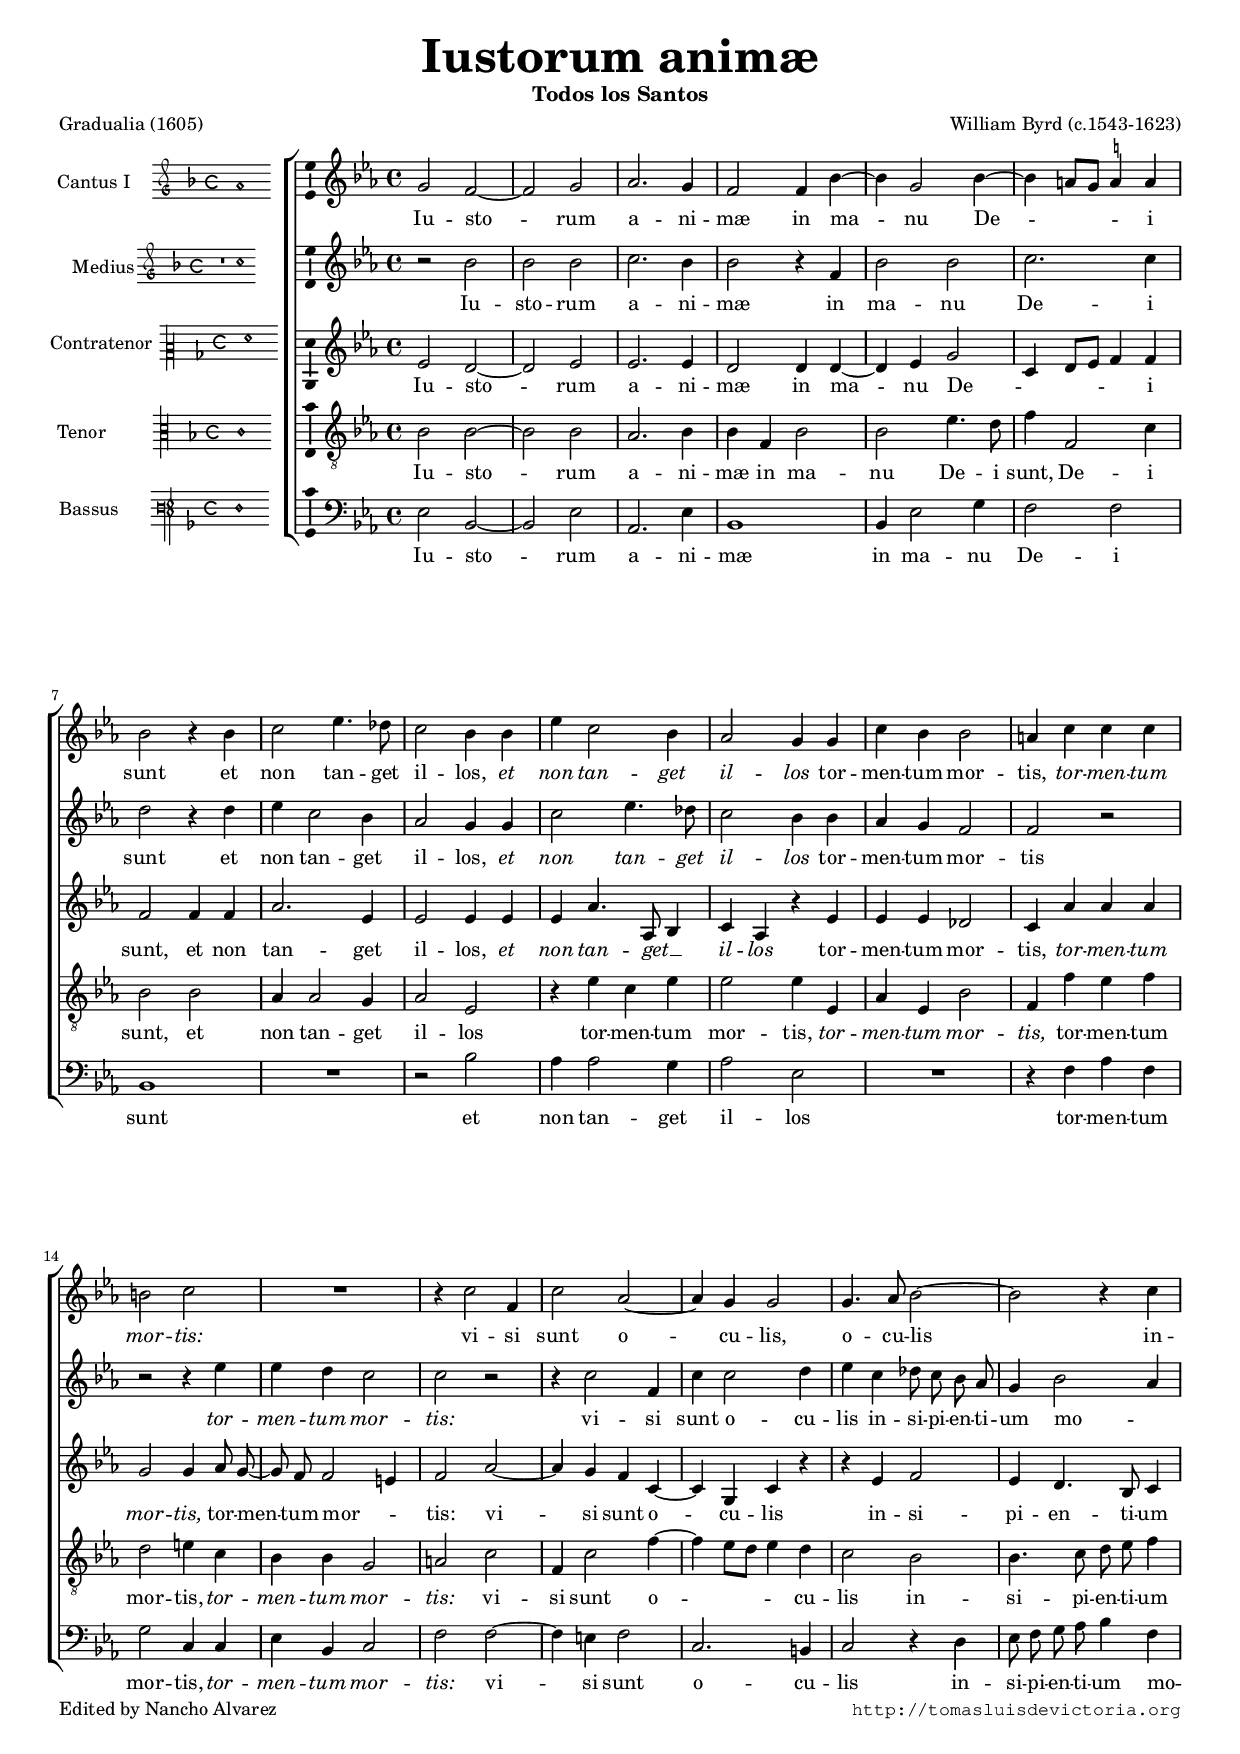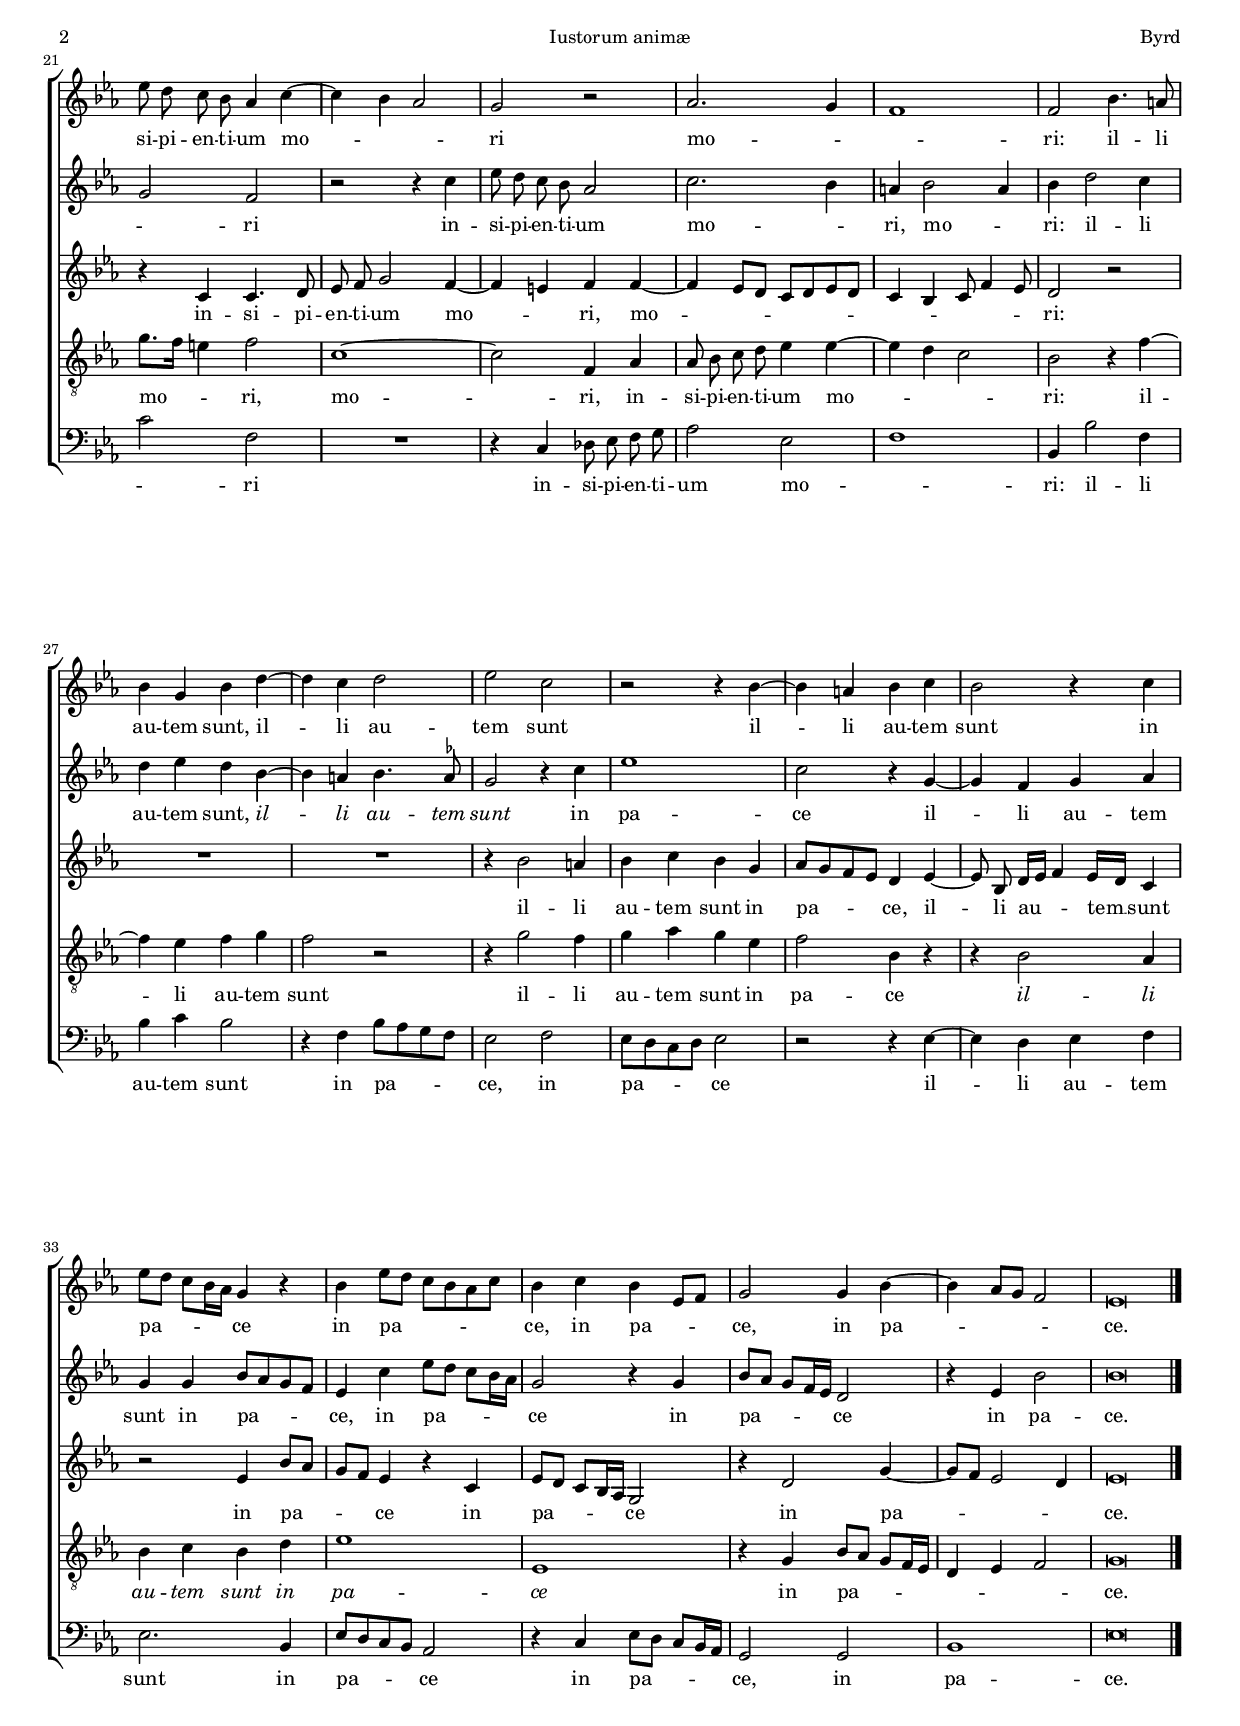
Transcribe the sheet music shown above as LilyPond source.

\version "2.11.45"

#(set-default-paper-size "a4")
#(set-global-staff-size 16)
#(ly:set-option 'point-and-click #f)

italicas=\override LyricText #'font-shape = #'italic
rectas=\override LyricText #'font-shape = #'upright
ss=\once \set suggestAccidentals = ##t
incipitwidth = 20


\header {
	title=\markup{\bigger \bigger \bigger \bigger  "Iustorum animæ"}
	composer="William Byrd (c.1543-1623)"
	subtitle="Todos los Santos"
	poet="Gradualia (1605)"
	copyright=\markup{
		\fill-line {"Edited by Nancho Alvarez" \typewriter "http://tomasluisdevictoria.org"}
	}
	%tagline=""
}

global={\key ees \major \time 4/4 \skip 1*38 \bar "|."
}


cantus=\relative c''{
	g2 f ~
	f g
	aes2. g4
	f2 f4 bes ~
	bes g2 bes4 ~
	bes a8 g \ss a!4 a
	bes2 r4 bes
	c2 ees4. des8
	c2 bes4 bes
	ees4 c2 bes4
	aes2 g4 g 
	c bes bes2
	a4 c c c
	b2 c
	R1
	r4 c2 f,4
	c'2 aes ~
	aes4 g g2
	g4. aes8 bes2 ~
	bes r4 c
	\autoBeamOff
	ees8 d c bes aes4 c ~
	c bes aes2
	g2 r
	aes2. g4 
	f1
	f2 bes4. a8
	bes4 g bes d ~
	d c d2
	ees c
	r2 r4 bes ~
	bes a bes c
	bes2 r4 c
	\autoBeamOn
	ees8 d c bes16 aes g4 r
	bes ees8 d c bes aes c
	bes4 c bes ees,8 f
	g2 g4 bes ~
	bes aes8 g f2
	ees\breve*1/2
}

cantusdos=\relative c''{
	r2 bes
	bes bes
	c2. bes4
	bes2 r4 f
	bes2 bes
	c2. c4
	d2 r4 d 
	ees4 c2 bes4
	aes2 g4 g
	c2 ees4. des8
	c2 bes4 bes
	aes4 g f2 
	f r
	r2 r4 ees'4
	ees4 d c2
	c r
	r4 c2 f,4
	c'4 c2 d4
	\autoBeamOff
	ees4 c des8 c bes aes
	g4 bes2 aes4
	g2 f
	r2 r4 c'
	ees8 d c bes aes2
	c2. bes4
	a4 bes2 a4
	bes d2 c4
	d ees d bes ~
	bes a bes4. \ss aes8
	g2 r4 c
	ees1
	c2 r4 g ~
	g f g aes
	\autoBeamOn
	g4 g bes8 aes g f
	ees4 c' ees8 d c bes16 aes
	g2 r4 g
	bes8 aes g f16 ees d2
	r4 ees4 bes'2
	bes\breve*1/2
}

altus=\relative c'{
	ees2 d ~
	d ees 
	ees2. ees4
	d2 d4 d ~
	d ees g2
	c,4 d8 ees f4 f
	f2 f4 f
	aes2. ees4
	ees2 ees4 ees
	ees aes4. aes,8 bes4
	c4 aes r ees'
	ees ees des2
	c4 aes' aes aes
	\autoBeamOff
	g2 g4 aes8 g ~
	g f f2 e4
	f2 aes ~
	aes4 g f c ~
	c g c r
	r ees f2
	ees4 d4. bes8 c4
	r c c4. d8 
	ees f g2 f4 ~
	f e f f ~
	\autoBeamOn
	f ees8 d c d ees d
	c4 bes c8 f4 ees8
	d2 r
	R1
	R
	r4 bes'2 a4
	bes c bes g
	aes8 g f es d4 ees ~
	ees8 \noBeam bes d16[ ees] f4 ees16[ d] c4
	r2 ees4 bes'8 aes
	g f ees4 r c
	ees8 d c bes16 aes g2
	r4 d'2 g4 ~
	g8 f ees2 d4 
	ees\breve*1/2
}

tenor=\relative c'{
	bes2 bes ~
	bes bes 
	aes2. bes4
	bes f bes2
	bes ees4. d8
	f4 f,2 c'4
	bes2 bes
	aes4 aes2 g4
	aes2 ees
	r4 ees' c ees
	ees2 ees4 ees,
	aes ees bes'2
	f4 f' ees f
	d2 e4 c 
	bes bes g2
	a2 c
	f,4 c'2 f4 ~
	f ees8 d ees4 d
	c2 bes
	\autoBeamOff
	bes4. c8 d ees f4
	g8.[ f16] e4 f2
	c1 ~
	c2 f,4 aes
	aes8 bes c d ees4 ees ~
	ees d c2 
	bes r4 f' ~
	f ees f g
	f2 r
	r4 g2 f4 
	g aes g ees
	f2 bes,4 r
	r bes2 aes4
	bes c bes d
	ees1
	ees,
	\autoBeamOn
	r4 g4 bes8 aes g f16 ees
	d4 ees f2 
	g\breve*1/2
}

bassus=\relative c{
	ees2 bes ~
	bes ees
	aes,2. ees'4
	bes1
	bes4 ees2 g4
	f2 f
	bes,1
	R
	r2 bes'2
	aes4 aes2 g4
	aes2 ees
	R1
	r4 f aes f
	g2 c,4 c
	ees bes c2
	f2 f ~
	f4 e f2
	c2. b4 
	c2 r4 d
	\autoBeamOff
	ees8 f g aes bes4 f
	c'2 f,
	R1
	r4 c4 des8 ees f g
	aes2 ees
	f1
	bes,4 bes'2 f4
	bes c bes2
	\autoBeamOn
	r4 f bes8 aes g f
	ees2 f
	ees8 d c d ees2
	r2 r4 ees ~
	ees d ees f
	ees2. bes4
	ees8 d c bes aes2
	r4 c ees8 d c bes16 aes
	g2 g 
	bes1
	ees\breve*1/2
}


textocantus=\lyricmode{
Iu -- sto -- _ rum a -- ni -- mæ 
in ma -- _ nu De -- _ _ _ _ i sunt
et non tan -- get il -- los,
\italicas
et non tan -- get il -- los
\rectas
tor -- men -- tum mor -- tis,
\italicas
tor -- men -- tum mor -- tis:
\rectas
vi -- si sunt o -- _ cu -- lis,
o -- cu -- lis _
in -- si -- pi -- en -- ti -- um mo -- _ _ _ ri
mo -- _ _ ri:
il -- li au -- tem sunt,
il -- _ li au -- tem sunt
il -- _ li au -- tem sunt
in pa -- _ _ _ _ ce
in pa -- _ _ _ _ _ ce,
in pa -- _ _ ce,
in pa -- _ _ _ _ ce.
}

textocantusdos=\lyricmode{
Iu -- sto -- rum a -- ni -- mæ
in ma -- nu De -- i sunt
et non tan -- get il -- los,
\italicas
et non tan -- get il -- los
\rectas
tor -- men -- tum mor -- tis
\italicas
tor -- men -- tum mor -- tis:
\rectas
vi -- si sunt o -- cu -- lis in -- si -- pi -- en -- ti -- um 
mo -- _ _ ri
in -- si -- pi -- en -- ti -- um mo -- _ ri,
mo -- _ ri:
il -- li au -- tem sunt,
\italicas
il -- _ li au -- tem sunt
\rectas
in pa -- ce
il -- _ li au -- tem sunt
in pa -- _ _ _ ce,
in pa -- _ _ _ _ ce
in pa -- _ _ _ _ ce
in pa -- ce.
}

textoaltus=\lyricmode{
Iu -- sto -- _ rum a -- ni -- mæ 
in ma -- _ nu De -- _ _ _ _ i sunt,
et non tan -- get il -- los,
\italicas
et non tan -- get __ _ il -- los
\rectas
tor -- men -- tum mor -- tis,
\italicas
tor -- men -- tum mor -- tis,
\rectas
tor -- men -- _ tum mor -- _ tis:
vi -- _ si sunt o -- _ cu -- lis
in -- si -- pi -- en -- ti -- um
in -- si -- pi -- en -- ti -- um mo -- _ _ ri,
mo -- _ _ _ _ _ _ _ _ _ _ _ _ ri:
il -- li au -- tem sunt
in pa -- _ _ _ ce,
il -- _ li au -- _ _ tem __ _ sunt
in pa -- _ _ _ ce
in pa -- _ _ _ _ ce
in pa -- _ _ _ _ ce.
}

textotenor=\lyricmode{
Iu -- sto -- _ rum
a -- ni -- mæ in ma -- nu De -- i sunt,
De -- i sunt,
et non tan -- get il -- los
tor -- men -- tum mor -- tis,
\italicas
tor -- men -- tum mor -- tis,
\rectas
tor -- men -- tum mor -- tis,
\italicas
tor -- men -- tum mor -- tis:
\rectas
vi -- si sunt o -- _ _ _ _ cu -- lis
in -- si -- pi -- en -- ti -- um mo -- _ _ ri,
mo -- _ ri,
in -- si -- pi -- en -- ti -- um mo -- _ _ _ ri:
il -- _ li au -- tem sunt
il -- li au -- tem sunt in pa -- ce
\italicas
il -- li au -- tem sunt in pa -- ce
\rectas
in pa -- _ _ _ _ _ _ _ ce.
}

textobassus=\lyricmode{
Iu -- sto -- _ rum a -- ni -- mæ
in ma -- nu De -- i sunt
et non tan -- get il -- los
tor -- men -- tum mor -- tis,
\italicas
tor -- men -- tum mor -- tis:
\rectas
vi -- _ si sunt o -- cu -- lis
in -- si -- pi -- en -- ti -- um
mo -- _ ri
in -- si -- pi -- en -- ti -- um mo -- _ ri:
il -- li au -- tem sunt
in pa -- _ _ _ ce,
in pa -- _ _ _ ce
il -- _ li au -- tem sunt in pa -- _ _ _ ce
in pa -- _ _ _ _ ce,
in pa -- ce.
}




incipitcantus=\markup{
	\score{
		{ 
		\set Staff.instrumentName="Cantus I    "
		\override NoteHead   #'style = #'neomensural
		\override Rest #'style = #'neomensural
		\override Staff.TimeSignature #'style = #'neomensural
		\cadenzaOn 
		\clef "petrucci-g"
		\key f \major
		\time 4/4
		a'1 
		} 
	\layout {
		\context {\Voice
			\remove Ligature_bracket_engraver
			\consists Mensural_ligature_engraver
		}
		line-width=\incipitwidth
		indent = 0
	}
	}
}


incipitcantusdos=\markup{
	\score{
		{ 
		\set Staff.instrumentName="Medius"
		\override NoteHead   #'style = #'neomensural
		\override Rest #'style = #'neomensural
		\override Staff.TimeSignature #'style = #'neomensural
		\cadenzaOn 
		\clef "petrucci-g"
		\key f \major
		\time 4/4
		r1 c''1
		} 
	\layout {
		\context {\Voice
			\remove Ligature_bracket_engraver
			\consists Mensural_ligature_engraver
		}
		line-width=\incipitwidth
		indent = 0 
	}
	}
}


incipitaltus=\markup{
	\score{
		{ 
		\set Staff.instrumentName="Contratenor "
		\override NoteHead   #'style = #'neomensural 
		\override Rest #'style = #'neomensural
		\override Staff.TimeSignature #'style = #'neomensural
		\cadenzaOn 
		\clef "petrucci-c2"
		\key f \major
		\time 4/4
		f'1 
		} 
	\layout {
		\context {\Voice
			\remove Ligature_bracket_engraver
			\consists Mensural_ligature_engraver
		}
		line-width=\incipitwidth
		indent = 0 
	}
	}
}


incipittenor=\markup{
	\score{
		{ 
		\set Staff.instrumentName="Tenor         "
		\override NoteHead   #'style = #'neomensural 
		\override Rest #'style = #'neomensural
		\override Staff.TimeSignature #'style = #'neomensural
		\cadenzaOn 
		\clef "petrucci-c3"
		\key f \major
		\time 4/4
		c'1 
		} 
	\layout {
		\context {\Voice
			\remove Ligature_bracket_engraver
			\consists Mensural_ligature_engraver
		}
		line-width=\incipitwidth
		indent = 0 
	}
	}
}


incipitbassus=\markup{
	\score{
		{ 
		\set Staff.instrumentName="Bassus      "
		\override NoteHead   #'style = #'neomensural 
		\override Rest #'style = #'neomensural
		\override Staff.TimeSignature #'style = #'neomensural
		\cadenzaOn 
		\clef "petrucci-f3"
		\key f \major
		\time 4/4
		f1
		} 
	\layout {
		\context {\Voice
			\remove Ligature_bracket_engraver
			\consists Mensural_ligature_engraver
		}
		line-width=\incipitwidth
		indent = 0 
	}
	}
}





\score {
\new ChoirStaff<<

	\new Staff <<\global
	\new Voice="v1" {
		\set Staff.instrumentName=\incipitcantus
		\clef "treble"
		\cantus }
	\new Lyrics \lyricsto "v1" {\textocantus }
	>>

	
	\new Staff <<\global
	\new Voice="v5" {
		\set Staff.instrumentName=\incipitcantusdos
		\clef "treble"
		\cantusdos }
	\new Lyrics \lyricsto "v5" {\textocantusdos }
	>>

	
	\new Staff << \global
	\new Voice="v2" {
		\set Staff.instrumentName=\incipitaltus
		\clef "treble" 
		\altus}
	\new Lyrics \lyricsto "v2" {\textoaltus }
	>>

	
	\new Staff <<\global
	\new Voice="v3" {
		\set Staff.instrumentName=\incipittenor
		\clef "G_8"
		\tenor }
	\new Lyrics \lyricsto "v3" {\textotenor }
	>>
	

	\new Staff <<\global
	\new Voice="v4" {
		\set Staff.instrumentName=\incipitbassus
		\clef "bass" 
		\bassus }
	\new Lyrics \lyricsto "v4" {\textobassus}
	>>
	
>>

\layout{ 
	\context {\Lyrics 
		\override VerticalAxisGroup #'minimum-Y-extent = #'(-0 . 0) 
		\override LyricHyphen #'minimum-distance = #0.33
		%\override LyricText #'font-size = #1.2
	}
	\context {\Score 
		\override BarNumber #'padding = #2 
	}
	\context {\Voice 
		melismaBusyProperties = #'() 
	}
	%\context { \RemoveEmptyStaffContext }
	\context {\Staff 
		\consists Ambitus_engraver 
		\override LigatureBracket #'padding = #1
	}
}

%\midi {}

}


\paper{
	evenHeaderMarkup=\markup  \fill-line { \fromproperty #'page:page-number-string "Iustorum animæ" "Byrd" }
	oddHeaderMarkup= \markup  \fill-line { \on-the-fly #not-first-page "Byrd" \on-the-fly #not-first-page "Iustorum animæ" \on-the-fly #not-first-page \fromproperty #'page:page-number-string }
	%system-count=3
	%line-width=19.0\cm
	ragged-last-bottom = ##f
	indent=4 \cm
	between-system-padding = 0
	foot-separation=2\mm
	head-separation=1\mm
}
